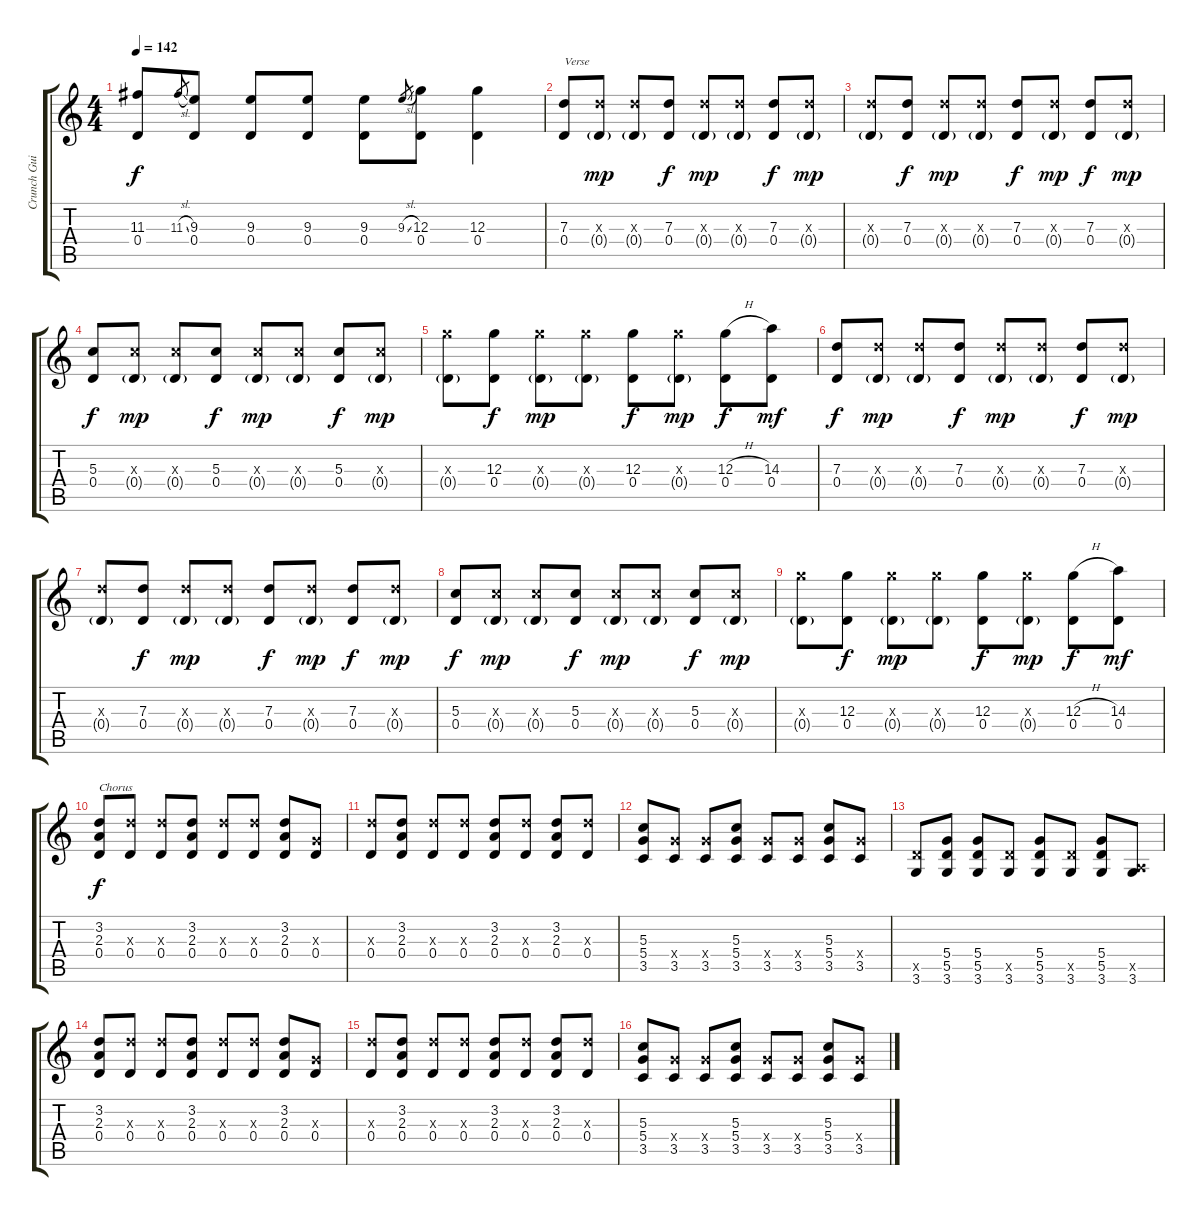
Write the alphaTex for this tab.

\track ("Crunch Guitar 1" "Crunch Gui") {instrument distortionguitar}
\staff {score tabs}
\tuning (E4 B3 G3 D3 A2 E2) {hide}
\ts (4 4)
\tempo 142
\clef g2
\ks c
(11.3 0.4).8{dy f} 11.3{sl}.8{gr} (9.3 0.4).8 (9.3 0.4).8 (9.3 0.4).8 (9.3 0.4).8 9.3{sl}.8{gr} (12.3 0.4).8 (12.3 0.4).4 |
(7.3 0.4).8{txt "Verse"} (7.3{x} 0.4{g}).8{dy mp} (7.3{x} 0.4{g}).8 (7.3 0.4).8{dy f} (7.3{x} 0.4{g}).8{dy mp} (7.3{x} 0.4{g}).8 (7.3 0.4).8{dy f} (7.3{x} 0.4{g}).8{dy mp} |
(7.3{x} 0.4{g}).8 (7.3 0.4).8{dy f} (7.3{x} 0.4{g}).8{dy mp} (7.3{x} 0.4{g}).8 (7.3 0.4).8{dy f} (7.3{x} 0.4{g}).8{dy mp} (7.3 0.4).8{dy f} (7.3{x} 0.4{g}).8{dy mp} |
(5.3 0.4).8{dy f} (5.3{x} 0.4{g}).8{dy mp} (5.3{x} 0.4{g}).8 (5.3 0.4).8{dy f} (5.3{x} 0.4{g}).8{dy mp} (5.3{x} 0.4{g}).8 (5.3 0.4).8{dy f} (5.3{x} 0.4{g}).8{dy mp} |
(12.3{x} 0.4{g}).8 (12.3 0.4).8{dy f} (12.3{x} 0.4{g}).8{dy mp} (12.3{x} 0.4{g}).8 (12.3 0.4).8{dy f} (12.3{x} 0.4{g}).8{dy mp} (12.3{h} 0.4).8{dy f} (14.3 0.4).8{dy mf} |
(7.3 0.4).8{dy f} (7.3{x} 0.4{g}).8{dy mp} (7.3{x} 0.4{g}).8 (7.3 0.4).8{dy f} (7.3{x} 0.4{g}).8{dy mp} (7.3{x} 0.4{g}).8 (7.3 0.4).8{dy f} (7.3{x} 0.4{g}).8{dy mp} |
(7.3{x} 0.4{g}).8 (7.3 0.4).8{dy f} (7.3{x} 0.4{g}).8{dy mp} (7.3{x} 0.4{g}).8 (7.3 0.4).8{dy f} (7.3{x} 0.4{g}).8{dy mp} (7.3 0.4).8{dy f} (7.3{x} 0.4{g}).8{dy mp} |
(5.3 0.4).8{dy f} (5.3{x} 0.4{g}).8{dy mp} (5.3{x} 0.4{g}).8 (5.3 0.4).8{dy f} (5.3{x} 0.4{g}).8{dy mp} (5.3{x} 0.4{g}).8 (5.3 0.4).8{dy f} (5.3{x} 0.4{g}).8{dy mp} |
(12.3{x} 0.4{g}).8 (12.3 0.4).8{dy f} (12.3{x} 0.4{g}).8{dy mp} (12.3{x} 0.4{g}).8 (12.3 0.4).8{dy f} (12.3{x} 0.4{g}).8{dy mp} (12.3{h} 0.4).8{dy f} (14.3 0.4).8{dy mf} |
(3.2 2.3 0.4).8{txt "Chorus" dy f} (7.3{x} 0.4).8 (7.3{x} 0.4).8 (3.2 2.3 0.4).8 (7.3{x} 0.4).8 (7.3{x} 0.4).8 (3.2 2.3 0.4).8 (0.3{x} 0.4).8 |
(7.3{x} 0.4).8 (3.2 2.3 0.4).8 (7.3{x} 0.4).8 (7.3{x} 0.4).8 (3.2 2.3 0.4).8 (7.3{x} 0.4).8 (3.2 2.3 0.4).8 (7.3{x} 0.4).8 |
(5.3 5.4 3.5).8 (5.4{x} 3.5).8 (5.4{x} 3.5).8 (5.3 5.4 3.5).8 (5.4{x} 3.5).8 (5.4{x} 3.5).8 (5.3 5.4 3.5).8 (5.4{x} 3.5).8 |
(5.5{x} 3.6).8 (5.4 5.5 3.6).8 (5.4 5.5 3.6).8 (5.5{x} 3.6).8 (5.4 5.5 3.6).8 (5.5{x} 3.6).8 (5.4 5.5 3.6).8 (0.5{x} 3.6).8 |
(3.2 2.3 0.4).8 (7.3{x} 0.4).8 (7.3{x} 0.4).8 (3.2 2.3 0.4).8 (7.3{x} 0.4).8 (7.3{x} 0.4).8 (3.2 2.3 0.4).8 (0.3{x} 0.4).8 |
(7.3{x} 0.4).8 (3.2 2.3 0.4).8 (7.3{x} 0.4).8 (7.3{x} 0.4).8 (3.2 2.3 0.4).8 (7.3{x} 0.4).8 (3.2 2.3 0.4).8 (7.3{x} 0.4).8 |
(5.3 5.4 3.5).8 (5.4{x} 3.5).8 (5.4{x} 3.5).8 (5.3 5.4 3.5).8 (5.4{x} 3.5).8 (5.4{x} 3.5).8 (5.3 5.4 3.5).8 (5.4{x} 3.5).8
